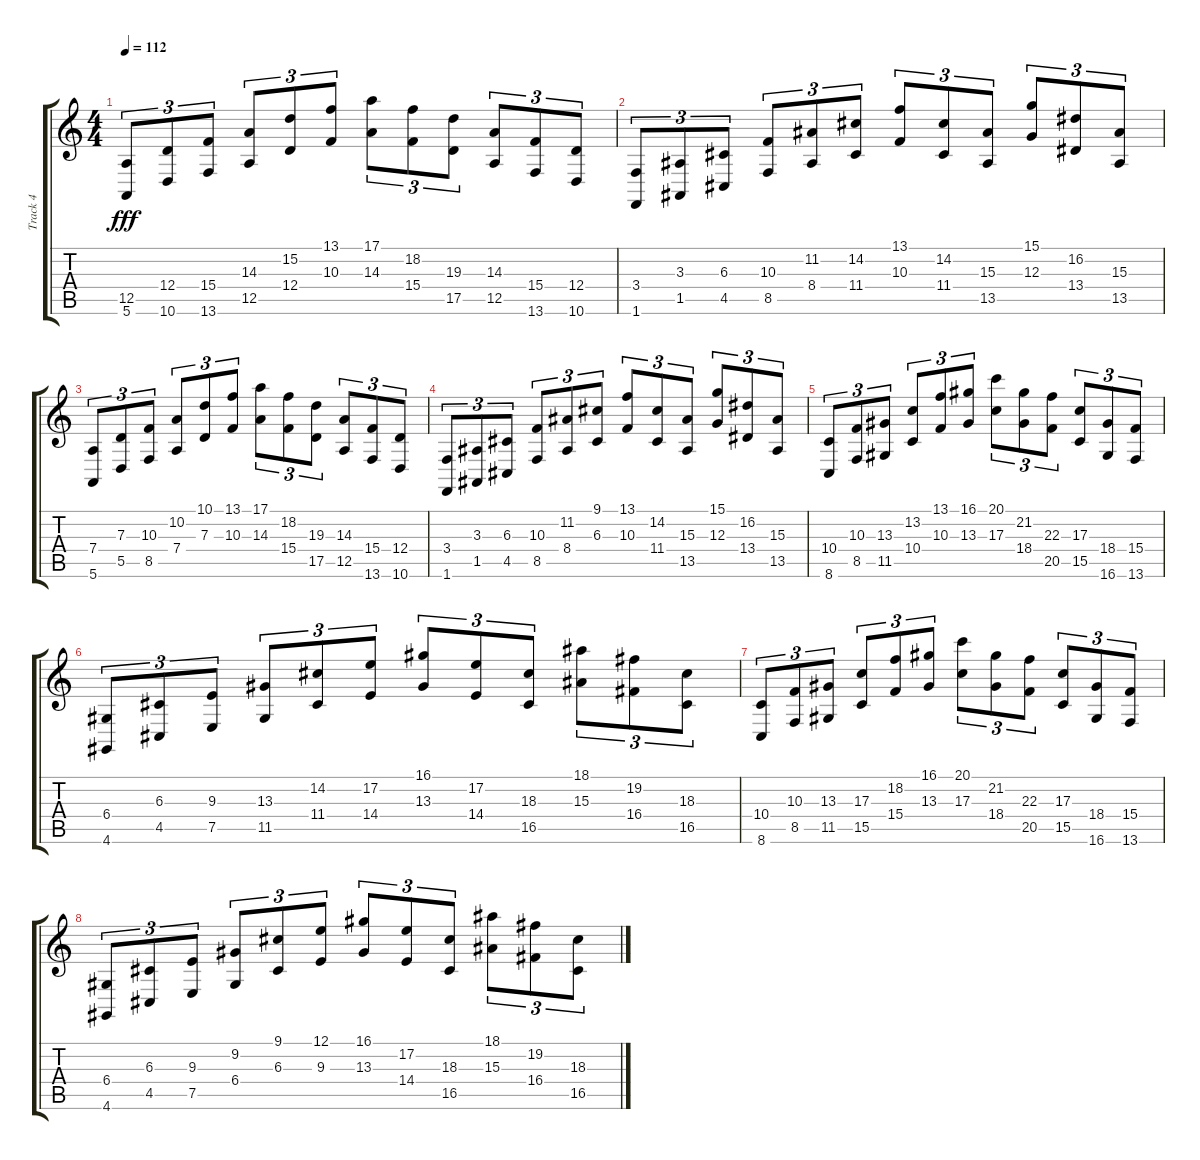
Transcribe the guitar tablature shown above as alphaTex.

\track ("Track 4" "Track 4") {instrument pad7halo}
\staff {score tabs}
\tuning (E4 B3 G3 D3 A2 E2) {hide}
\ts (4 4)
\tempo 112
\clef g2
\ks c
(12.5 5.6).8{tu (3 2) dy fff} (12.4 10.6).8{tu (3 2)} (15.4 13.6).8{tu (3 2)} (14.3 12.5).8{tu (3 2)} (15.2 12.4).8{tu (3 2)} (13.1 10.3).8{tu (3 2)} (17.1 14.3).8{tu (3 2)} (18.2 15.4).8{tu (3 2)} (19.3 17.5).8{tu (3 2)} (14.3 12.5).8{tu (3 2)} (15.4 13.6).8{tu (3 2)} (12.4 10.6).8{tu (3 2)} |
(3.4 1.6).8{tu (3 2)} (3.3 1.5).8{tu (3 2)} (6.3 4.5).8{tu (3 2)} (10.3 8.5).8{tu (3 2)} (11.2 8.4).8{tu (3 2)} (14.2 11.4).8{tu (3 2)} (13.1 10.3).8{tu (3 2)} (14.2 11.4).8{tu (3 2)} (15.3 13.5).8{tu (3 2)} (15.1 12.3).8{tu (3 2)} (16.2 13.4).8{tu (3 2)} (15.3 13.5).8{tu (3 2)} |
(7.4 5.6).8{tu (3 2)} (7.3 5.5).8{tu (3 2)} (10.3 8.5).8{tu (3 2)} (10.2 7.4).8{tu (3 2)} (10.1 7.3).8{tu (3 2)} (13.1 10.3).8{tu (3 2)} (17.1 14.3).8{tu (3 2)} (18.2 15.4).8{tu (3 2)} (19.3 17.5).8{tu (3 2)} (14.3 12.5).8{tu (3 2)} (15.4 13.6).8{tu (3 2)} (12.4 10.6).8{tu (3 2)} |
(3.4 1.6).8{tu (3 2)} (3.3 1.5).8{tu (3 2)} (6.3 4.5).8{tu (3 2)} (10.3 8.5).8{tu (3 2)} (11.2 8.4).8{tu (3 2)} (9.1 6.3).8{tu (3 2)} (13.1 10.3).8{tu (3 2)} (14.2 11.4).8{tu (3 2)} (15.3 13.5).8{tu (3 2)} (15.1 12.3).8{tu (3 2)} (16.2 13.4).8{tu (3 2)} (15.3 13.5).8{tu (3 2)} |
(10.4 8.6).8{tu (3 2)} (10.3 8.5).8{tu (3 2)} (13.3 11.5).8{tu (3 2)} (13.2 10.4).8{tu (3 2)} (13.1 10.3).8{tu (3 2)} (16.1 13.3).8{tu (3 2)} (20.1 17.3).8{tu (3 2)} (21.2 18.4).8{tu (3 2)} (22.3 20.5).8{tu (3 2)} (17.3 15.5).8{tu (3 2)} (18.4 16.6).8{tu (3 2)} (15.4 13.6).8{tu (3 2)} |
(6.4 4.6).8{tu (3 2)} (6.3 4.5).8{tu (3 2)} (9.3 7.5).8{tu (3 2)} (13.3 11.5).8{tu (3 2)} (14.2 11.4).8{tu (3 2)} (17.2 14.4).8{tu (3 2)} (16.1 13.3).8{tu (3 2)} (17.2 14.4).8{tu (3 2)} (18.3 16.5).8{tu (3 2)} (18.1 15.3).8{tu (3 2)} (19.2 16.4).8{tu (3 2)} (18.3 16.5).8{tu (3 2)} |
(10.4 8.6).8{tu (3 2)} (10.3 8.5).8{tu (3 2)} (13.3 11.5).8{tu (3 2)} (17.3 15.5).8{tu (3 2)} (18.2 15.4).8{tu (3 2)} (16.1 13.3).8{tu (3 2)} (20.1 17.3).8{tu (3 2)} (21.2 18.4).8{tu (3 2)} (22.3 20.5).8{tu (3 2)} (17.3 15.5).8{tu (3 2)} (18.4 16.6).8{tu (3 2)} (15.4 13.6).8{tu (3 2)} |
(6.4 4.6).8{tu (3 2)} (6.3 4.5).8{tu (3 2)} (9.3 7.5).8{tu (3 2)} (9.2 6.4).8{tu (3 2)} (9.1 6.3).8{tu (3 2)} (12.1 9.3).8{tu (3 2)} (16.1 13.3).8{tu (3 2)} (17.2 14.4).8{tu (3 2)} (18.3 16.5).8{tu (3 2)} (18.1 15.3).8{tu (3 2)} (19.2 16.4).8{tu (3 2)} (18.3 16.5).8{tu (3 2)}
